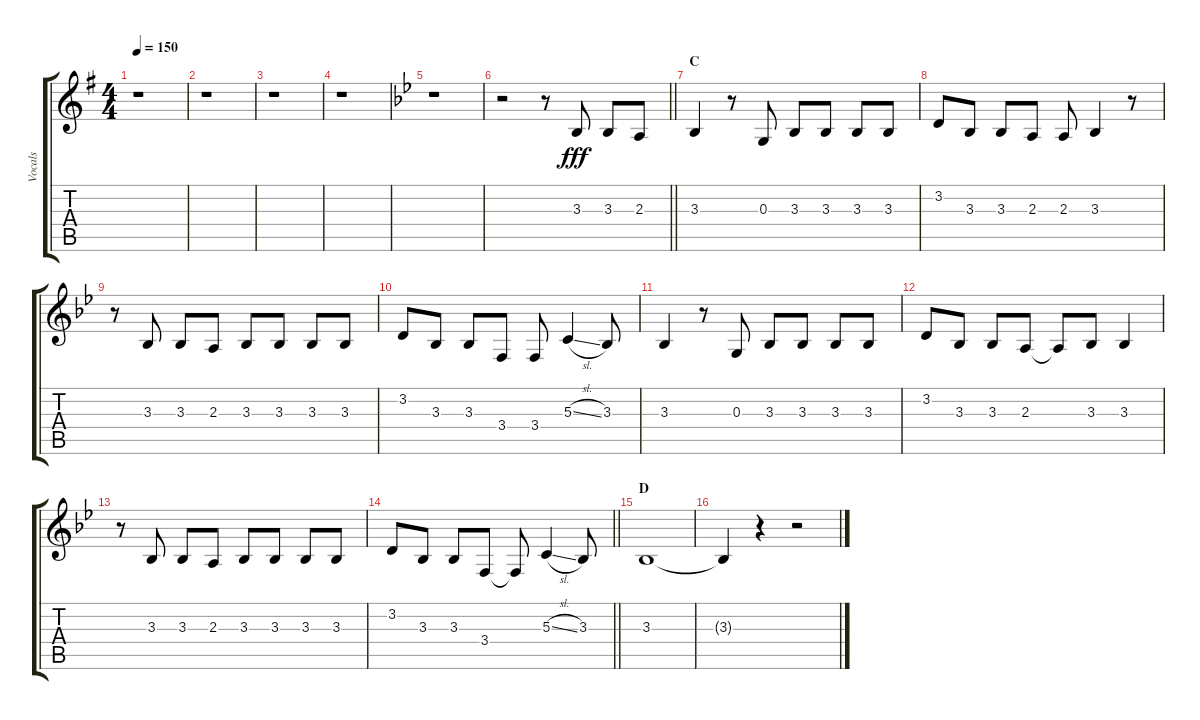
\track ("Vocals" "Vocals") {instrument voiceoohs}
\staff {score tabs}
\tuning (E4 B3 G3 D3 A2 E2) {hide}
\ts (4 4)
\tempo 150
\clef g2
\ks g
r.1{dy fff} |
r.1 |
r.1 |
r.1 |
\ks bb
r.1 |
\barLineRight lightlight
r.2 r.8 3.3.8 3.3.8 2.3.8 |
\section ("" "C")
3.3.4 r.8 0.3.8 3.3.8 3.3.8 3.3.8 3.3.8 |
3.2.8 3.3.8 3.3.8 2.3.8 2.3.8 3.3.4 r.8 |
r.8 3.3.8 3.3.8 2.3.8 3.3.8 3.3.8 3.3.8 3.3.8 |
3.2.8 3.3.8 3.3.8 3.4.8 3.4.8 5.3{sl}.4 3.3.8 |
3.3.4 r.8 0.3.8 3.3.8 3.3.8 3.3.8 3.3.8 |
3.2.8 3.3.8 3.3.8 2.3.8 2.3{t}.8 3.3.8 3.3.4 |
r.8 3.3.8 3.3.8 2.3.8 3.3.8 3.3.8 3.3.8 3.3.8 |
\barLineRight lightlight
3.2.8 3.3.8 3.3.8 3.4.8 3.4{t}.8 5.3{sl}.4 3.3.8 |
\section ("" "D")
3.3.1 |
3.3{t}.4 r.4 r.2
